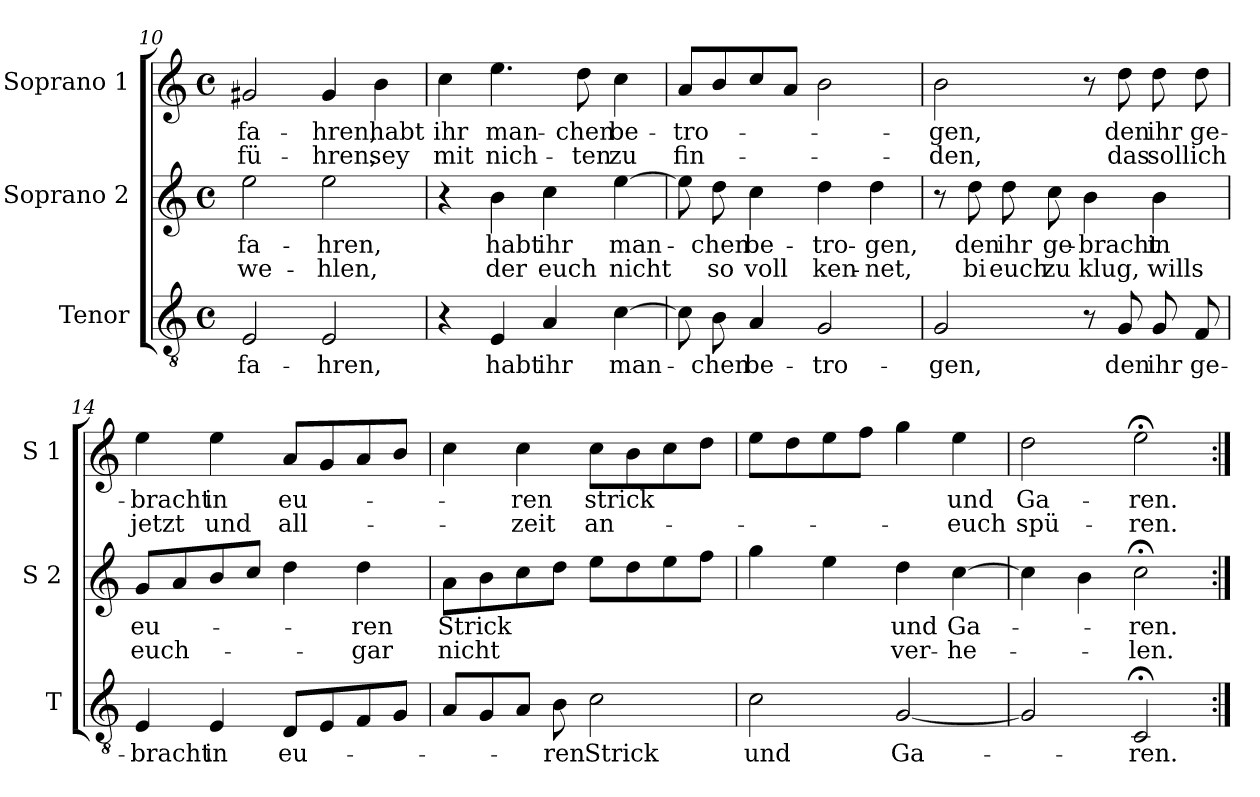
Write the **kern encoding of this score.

**kern	**text	**kern	**text	**text	**kern	**text	**text
*part3	*part3	*part2	*part2	*part2	*part1	*part1	*part1
*staff3	*staff3	*staff2	*staff2	*staff2	*staff1	*staff1	*staff1
*I"Tenor	*	*I"Soprano 2	*	*	*I"Soprano 1	*	*
*I'T	*	*I'S 2	*	*	*I'S 1	*	*
!!LO:LB:g=z
*clefGv2	*	*clefG2	*	*	*clefG2	*	*
*k[]	*	*k[]	*	*	*k[]	*	*
*C:	*	*C:	*	*	*C:	*	*
*M4/4	*	*M4/4	*	*	*M4/4	*	*
*met(c)	*	*met(c)	*	*	*met(c)	*	*
=10	=10	=10	=10	=10	=10	=10	=10
!	!LO:LY:b	!	!LO:LY:b	!LO:LY:b	!	!LO:LY:b	!LO:LY:b
2E/	-fa-	2ee\	-fa-	we-	2g#X/	-fa-	-fü-
!	!LO:LY:b	!	!LO:LY:b	!LO:LY:b	!	!LO:LY:b	!LO:LY:b
2E/	-hren,	2ee\	-hren,	-hlen,	4g#/	-hren,	-hren,
!	!	!	!	!	!	!LO:LY:b	!LO:LY:b
.	.	.	.	.	4b\	habt	sey
=11	=11	=11	=11	=11	=11	=11	=11
!	!	!	!	!	!	!LO:LY:b	!LO:LY:b
4r	.	4r	.	.	4cc\	ihr	mit
!	!LO:LY:b	!	!LO:LY:b	!LO:LY:b	!	!LO:LY:b	!LO:LY:b
4E/	habt	4b\	habt	der	4.ee\	man-	nich-
!	!LO:LY:b	!	!LO:LY:b	!LO:LY:b	!	!	!
4A/	ihr	4cc\	ihr	euch	.	.	.
!	!	!	!	!	!	!LO:LY:b	!LO:LY:b
.	.	.	.	.	8dd\	-chen	-ten
!	!LO:LY:b	!	!LO:LY:b	!LO:LY:b	!	!LO:LY:b	!LO:LY:b
[4c\	man-	[4ee\	man-	nicht	4cc\	be-	zu
=12	=12	=12	=12	=12	=12	=12	=12
!	!	!	!	!	!	!LO:LY:b	!LO:LY:b
8c\]	.	8ee\]	.	.	8a/L	-tro-	fin-
!	!LO:LY:b	!	!LO:LY:b	!LO:LY:b	!	!	!
8B\	-chen	8dd\	-chen	so	8b/	.	.
!	!LO:LY:b	!	!LO:LY:b	!LO:LY:b	!	!	!
4A/	be-	4cc\	be-	voll	8cc/	.	.
.	.	.	.	.	8a/J	.	.
!	!LO:LY:b	!	!LO:LY:b	!LO:LY:b	!	!	!
2G/	-tro-	4dd\	-tro-	ken-	2b\	.	.
!	!	!	!LO:LY:b	!LO:LY:b	!	!	!
.	.	4dd\	-gen,	-net,	.	.	.
=13	=13	=13	=13	=13	=13	=13	=13
!	!LO:LY:b	!	!	!	!	!LO:LY:b	!LO:LY:b
2G/	-gen,	8r	.	.	2b\	-gen,	-den,
!	!	!	!LO:LY:b	!LO:LY:b	!	!	!
.	.	8dd\	den	bi	.	.	.
!	!	!	!LO:LY:b	!LO:LY:b	!	!	!
.	.	8dd\	ihr	euch	.	.	.
!	!	!	!LO:LY:b	!LO:LY:b	!	!	!
.	.	8cc\	ge-	zu	.	.	.
!	!	!	!LO:LY:b	!LO:LY:b	!	!	!
8r	.	4b\	-bracht	klug,	8r	.	.
!	!LO:LY:b	!	!	!	!	!LO:LY:b	!LO:LY:b
8G/	den	.	.	.	8dd\	den	das
!	!LO:LY:b	!	!LO:LY:b	!LO:LY:b	!	!LO:LY:b	!LO:LY:b
8G/	ihr	4b\	in	wills	8dd\	ihr	soll
!	!LO:LY:b	!	!	!	!	!LO:LY:b	!LO:LY:b
8F/	ge-	.	.	.	8dd\	ge-	ich
!!LO:PB:g=z
=14	=14	=14	=14	=14	=14	=14	=14
!	!LO:LY:b	!	!LO:LY:b	!LO:LY:b	!	!LO:LY:b	!LO:LY:b
4E/	-bracht	8g/L	eu-	euch-	4ee\	-bracht	jetzt
.	.	8a/	.	.	.	.	.
!	!LO:LY:b	!	!	!	!	!LO:LY:b	!LO:LY:b
4E/	in	8b/	.	.	4ee\	in	und
.	.	8cc/J	.	.	.	.	.
!	!LO:LY:b	!	!	!	!	!LO:LY:b	!LO:LY:b
8D/L	eu-	4dd\	.	.	8a/L	eu-	all-
8E/	.	.	.	.	8g/	.	.
!	!	!	!LO:LY:b	!LO:LY:b	!	!	!
8F/	.	4dd\	-ren	-gar	8a/	.	.
8G/J	.	.	.	.	8b/J	.	.
=15	=15	=15	=15	=15	=15	=15	=15
!	!	!	!LO:LY:b	!LO:LY:b	!	!	!
8A/L	.	8a\L	Strick	nicht	4cc\	.	.
8G/	.	8b\	.	.	.	.	.
!	!	!	!	!	!	!LO:LY:b	!LO:LY:b
8A/J	.	8cc\	.	.	4cc\	-ren	-zeit
!	!LO:LY:b	!	!	!	!	!	!
8B\	-ren	8dd\J	.	.	.	.	.
!	!LO:LY:b	!	!	!	!	!LO:LY:b	!LO:LY:b
2c\	Strick	8ee\L	.	.	8cc\L	strick	an-
.	.	8dd\	.	.	8b\	.	.
.	.	8ee\	.	.	8cc\	.	.
.	.	8ff\J	.	.	8dd\J	.	.
=16	=16	=16	=16	=16	=16	=16	=16
!	!LO:LY:b	!	!	!	!	!	!
2c\	und	4gg\	.	.	8ee\L	.	.
.	.	.	.	.	8dd\	.	.
.	.	4ee\	.	.	8ee\	.	.
.	.	.	.	.	8ff\J	.	.
!	!LO:LY:b	!	!LO:LY:b	!LO:LY:b	!	!	!
[2G/	Ga-	4dd\	und	ver-	4gg\	.	.
!	!	!	!LO:LY:b	!LO:LY:b	!	!LO:LY:b	!LO:LY:b
.	.	[4cc\	Ga-	-he-	4ee\	und	-euch
=17	=17	=17	=17	=17	=17	=17	=17
!	!	!	!	!	!	!LO:LY:b	!LO:LY:b
2G/]	.	4cc\]	.	.	2dd\	Ga-	spü-
.	.	4b\	.	.	.	.	.
!	!LO:LY:b	!	!LO:LY:b	!LO:LY:b	!	!LO:LY:b	!LO:LY:b
2C;</	-ren.	2cc;<\	-ren.	-len.	2ee;<\	-ren.	-ren.
=:|!	=:|!	=:|!	=:|!	=:|!	=:|!	=:|!	=:|!
*-	*-	*-	*-	*-	*-	*-	*-
